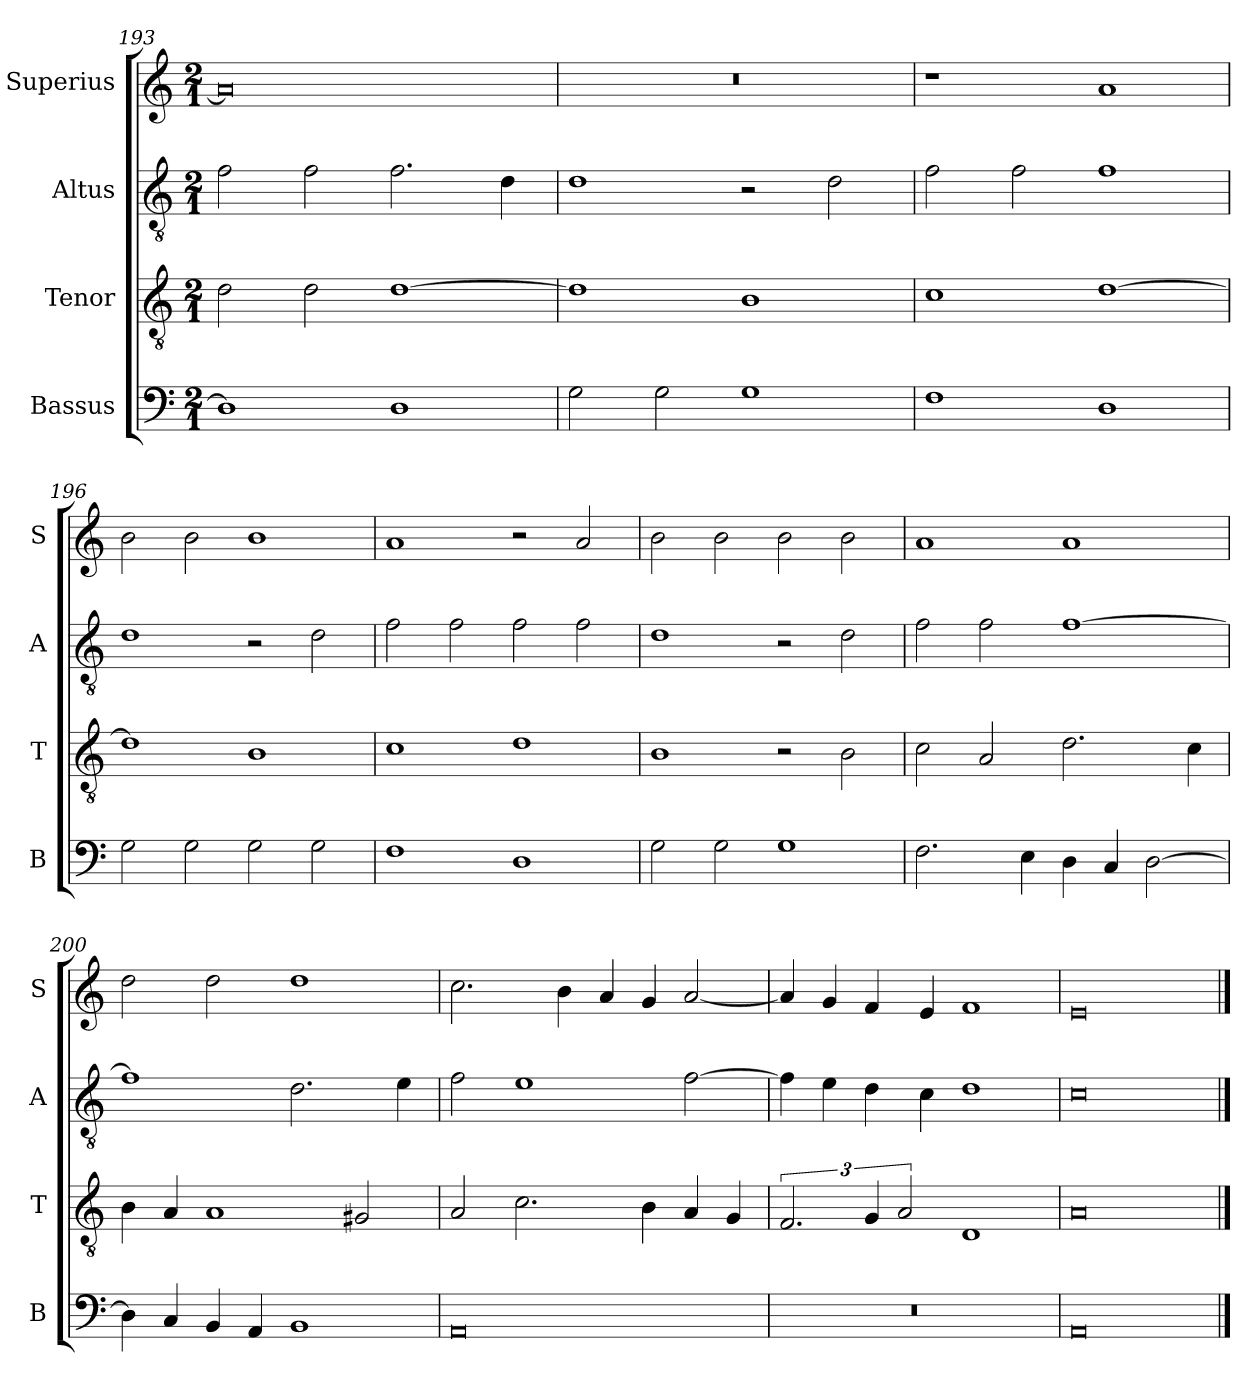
**kern	**kern	**kern	**kern
*part4	*part3	*part2	*part1
*staff4	*staff3	*staff2	*staff1
*I"Bassus	*I"Tenor	*I"Altus	*I"Superius
*I'B	*I'T	*I'A	*I'S
*clefF4	*clefGv2	*clefGv2	*clefG2
*k[]	*k[]	*k[]	*k[]
*M2/1	*M2/1	*M2/1	*M2/1
=193	=193	=193	=193
1D]	2d\	2f\	0a]
.	2d\	2f\	.
1D	[1d	2.f\	.
.	.	4d\	.
=194	=194	=194	=194
2G\	1d]	1d	0r
2G\	.	.	.
1G	1B	2r	.
.	.	2d\	.
=195	=195	=195	=195
1F	1c	2f\	1r
.	.	2f\	.
1D	[1d	1f	1a
=196	=196	=196	=196
2G\	1d]	1d	2b\
2G\	.	.	2b\
2G\	1B	2r	1b
2G\	.	2d\	.
=197	=197	=197	=197
1F	1c	2f\	1a
.	.	2f\	.
1D	1d	2f\	2r
.	.	2f\	2a/
=198	=198	=198	=198
2G\	1B	1d	2b\
2G\	.	.	2b\
1G	2r	2r	2b\
.	2B\	2d\	2b\
=199	=199	=199	=199
2.F\	2c\	2f\	1a
.	2A/	2f\	.
4E\	.	.	.
4D\	2.d\	[1f	1a
4C/	.	.	.
[2D\	.	.	.
.	4c\	.	.
=200	=200	=200	=200
4D\]	4B\	1f]	2dd\
4C/	4A/	.	.
4BB/	1A	.	2dd\
4AA/	.	.	.
1BB	.	2.d\	1dd
.	2G#X/	.	.
.	.	4e\	.
=201	=201	=201	=201
0AA	2A/	2f\	2.cc\
.	2.c\	1e	.
.	.	.	4b\
.	.	.	4a/
.	4B\	.	4g/
.	4A/	[2f\	[2a/
.	4G/	.	.
=202	=202	=202	=202
0r	3.F/	4f\]	4a/]
.	.	4e\	4g/
.	6G/	4d\	4f/
.	3A/	.	.
.	.	4c\	4e/
.	1D	1d	1f
=203	=203	=203	=203
0AA	0A	0c	0e
==	==	==	==
*-	*-	*-	*-
